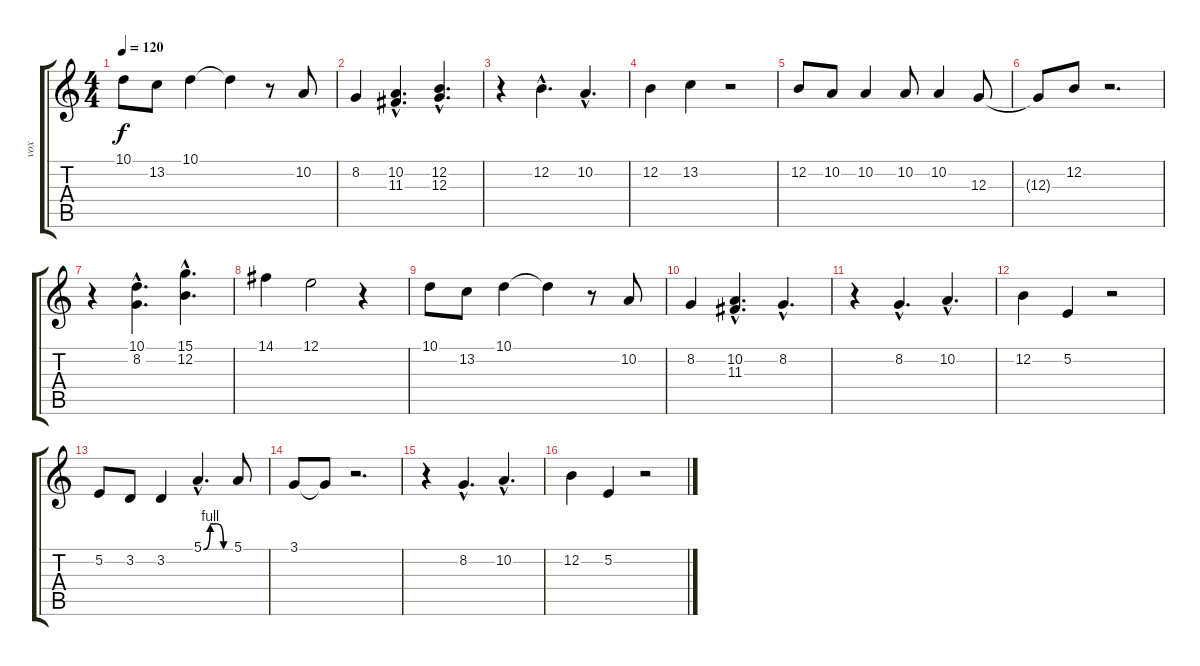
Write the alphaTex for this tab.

\track ("vox" "vox") {instrument acousticgrandpiano}
\staff {score tabs}
\tuning (E4 B3 G3 D3 A2 E2) {hide}
\ts (4 4)
\tempo 120
\clef g2
\ks c
10.1.8{dy f} 13.2.8 10.1.4 10.1{t}.4 r.8 10.2.8 |
8.2.4 (10.2{hac} 11.3{hac}).4{d} (12.2{hac} 12.3{hac}).4{d} |
r.4 12.2{hac}.4{d} 10.2{hac}.4{d} |
12.2.4 13.2.4 r.2 |
12.2.8 10.2.8 10.2.4 10.2.8 10.2.4 12.3.8 |
12.3{t}.8 12.2.8 r.2{d} |
r.4 (10.1{hac} 8.2{hac}).4{d} (15.1{hac} 12.2{hac}).4{d} |
14.1.4 12.1.2 r.4 |
10.1.8 13.2.8 10.1.4 10.1{t}.4 r.8 10.2.8 |
8.2.4 (10.2{hac} 11.3{hac}).4{d} 8.2{hac}.4{d} |
r.4 8.2{hac}.4{d} 10.2{hac}.4{d} |
12.2.4 5.2.4 r.2 |
5.2.8 3.2.8 3.2.4 5.1{be (custom 0 0 15 4 30 4 45 0 60 0) hac}.4{d} 5.1.8 |
3.1.8 3.1{t}.8 r.2{d} |
r.4 8.2{hac}.4{d} 10.2{hac}.4{d} |
12.2.4 5.2.4 r.2
